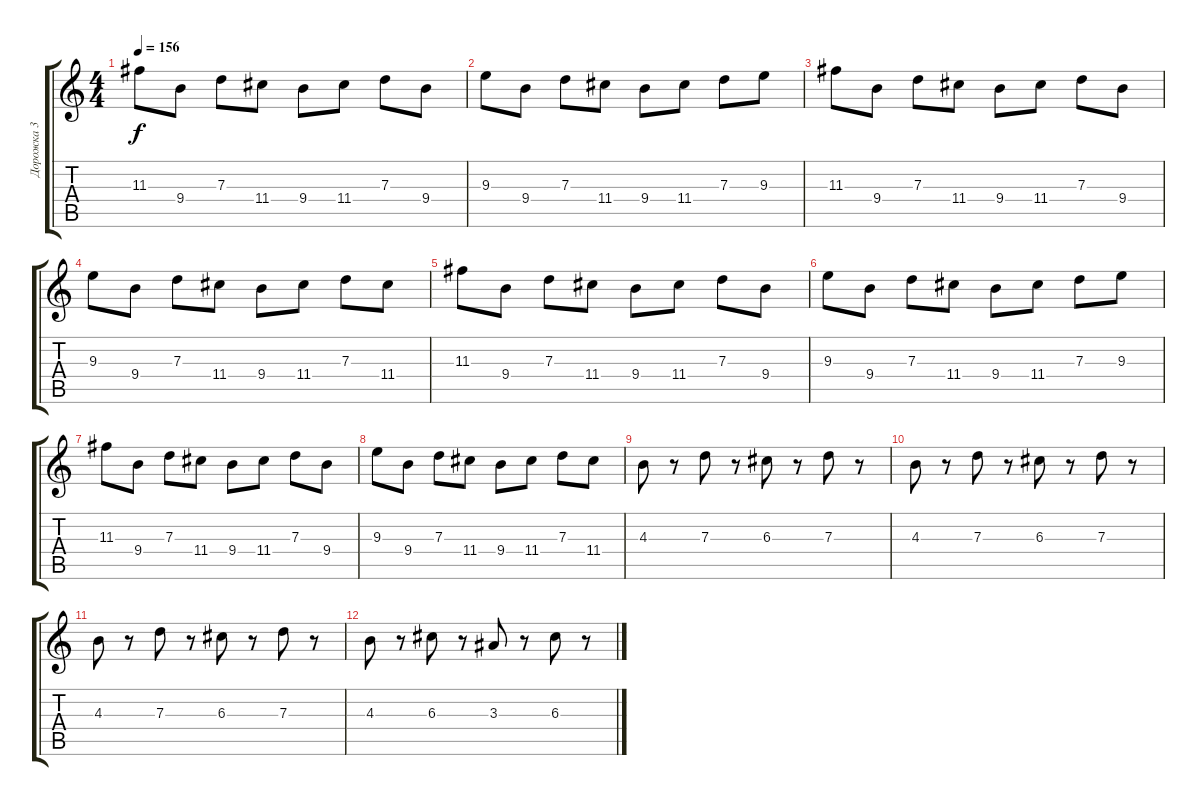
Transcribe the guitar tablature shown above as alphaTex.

\track ("Дорожка 3" "Дорожка 3") {instrument distortionguitar}
\staff {score tabs}
\tuning (E4 B3 G3 D3 A2 E2) {hide}
\ts (4 4)
\tempo 156
\clef g2
\ks c
11.3.8{dy f} 9.4.8 7.3.8 11.4.8 9.4.8 11.4.8 7.3.8 9.4.8 |
9.3.8 9.4.8 7.3.8 11.4.8 9.4.8 11.4.8 7.3.8 9.3.8 |
11.3.8 9.4.8 7.3.8 11.4.8 9.4.8 11.4.8 7.3.8 9.4.8 |
9.3.8 9.4.8 7.3.8 11.4.8 9.4.8 11.4.8 7.3.8 11.4.8 |
11.3.8 9.4.8 7.3.8 11.4.8 9.4.8 11.4.8 7.3.8 9.4.8 |
9.3.8 9.4.8 7.3.8 11.4.8 9.4.8 11.4.8 7.3.8 9.3.8 |
11.3.8 9.4.8 7.3.8 11.4.8 9.4.8 11.4.8 7.3.8 9.4.8 |
9.3.8 9.4.8 7.3.8 11.4.8 9.4.8 11.4.8 7.3.8 11.4.8 |
4.3.8 r.8 7.3.8 r.8 6.3.8 r.8 7.3.8 r.8 |
4.3.8 r.8 7.3.8 r.8 6.3.8 r.8 7.3.8 r.8 |
4.3.8 r.8 7.3.8 r.8 6.3.8 r.8 7.3.8 r.8 |
4.3.8 r.8 6.3.8 r.8 3.3.8 r.8 6.3.8 r.8
